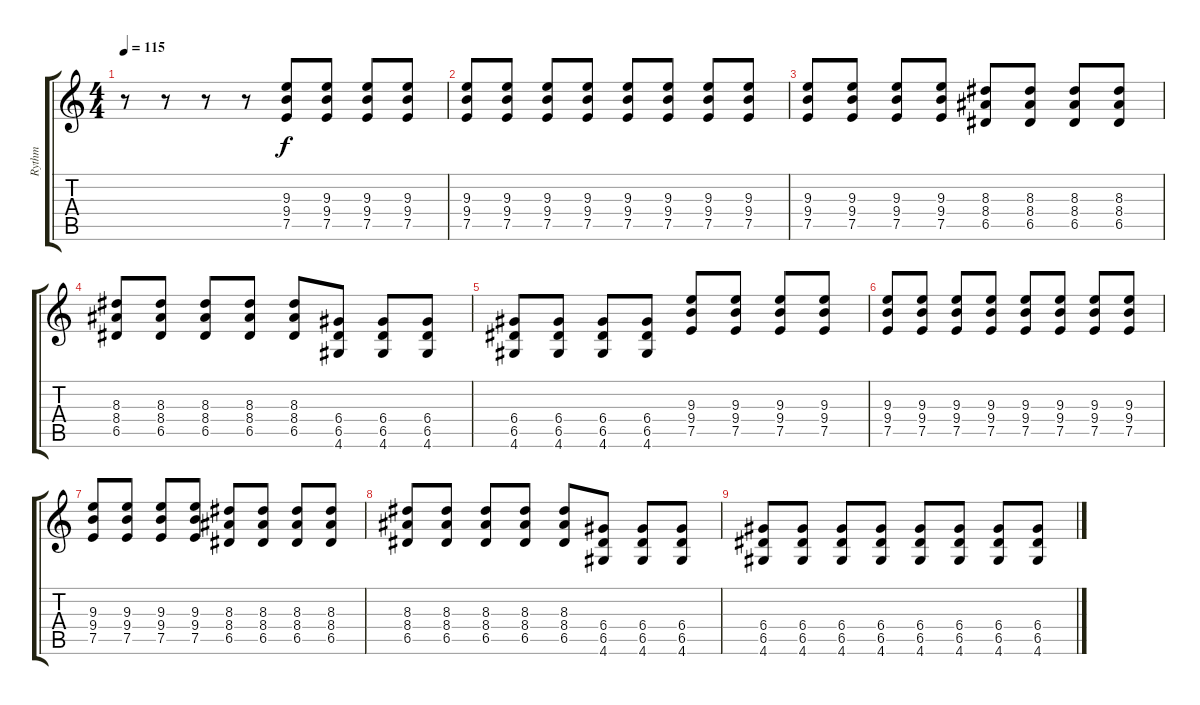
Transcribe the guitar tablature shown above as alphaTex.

\track ("Rythm" "Rythm") {instrument distortionguitar}
\staff {score tabs}
\tuning (E4 B3 G3 D3 A2 E2) {hide}
\ts (4 4)
\tempo 115
\clef g2
\ks c
r.8{dy f instrument distortionguitar} r.8 r.8 r.8 (9.3 9.4 7.5).8 (9.3 9.4 7.5).8 (9.3 9.4 7.5).8 (9.3 9.4 7.5).8 |
(9.3 9.4 7.5).8 (9.3 9.4 7.5).8 (9.3 9.4 7.5).8 (9.3 9.4 7.5).8 (9.3 9.4 7.5).8 (9.3 9.4 7.5).8 (9.3 9.4 7.5).8 (9.3 9.4 7.5).8 |
(9.3 9.4 7.5).8 (9.3 9.4 7.5).8 (9.3 9.4 7.5).8 (9.3 9.4 7.5).8 (8.3 8.4 6.5).8 (8.3 8.4 6.5).8 (8.3 8.4 6.5).8 (8.3 8.4 6.5).8 |
(8.3 8.4 6.5).8 (8.3 8.4 6.5).8 (8.3 8.4 6.5).8 (8.3 8.4 6.5).8 (8.3 8.4 6.5).8 (6.4 6.5 4.6).8 (6.4 6.5 4.6).8 (6.4 6.5 4.6).8 |
(6.4 6.5 4.6).8 (6.4 6.5 4.6).8 (6.4 6.5 4.6).8 (6.4 6.5 4.6).8 (9.3 9.4 7.5).8 (9.3 9.4 7.5).8 (9.3 9.4 7.5).8 (9.3 9.4 7.5).8 |
(9.3 9.4 7.5).8 (9.3 9.4 7.5).8 (9.3 9.4 7.5).8 (9.3 9.4 7.5).8 (9.3 9.4 7.5).8 (9.3 9.4 7.5).8 (9.3 9.4 7.5).8 (9.3 9.4 7.5).8 |
(9.3 9.4 7.5).8 (9.3 9.4 7.5).8 (9.3 9.4 7.5).8 (9.3 9.4 7.5).8 (8.3 8.4 6.5).8 (8.3 8.4 6.5).8 (8.3 8.4 6.5).8 (8.3 8.4 6.5).8 |
(8.3 8.4 6.5).8 (8.3 8.4 6.5).8 (8.3 8.4 6.5).8 (8.3 8.4 6.5).8 (8.3 8.4 6.5).8 (6.4 6.5 4.6).8 (6.4 6.5 4.6).8 (6.4 6.5 4.6).8 |
(6.4 6.5 4.6).8 (6.4 6.5 4.6).8 (6.4 6.5 4.6).8 (6.4 6.5 4.6).8 (6.4 6.5 4.6).8 (6.4 6.5 4.6).8 (6.4 6.5 4.6).8 (6.4 6.5 4.6).8
